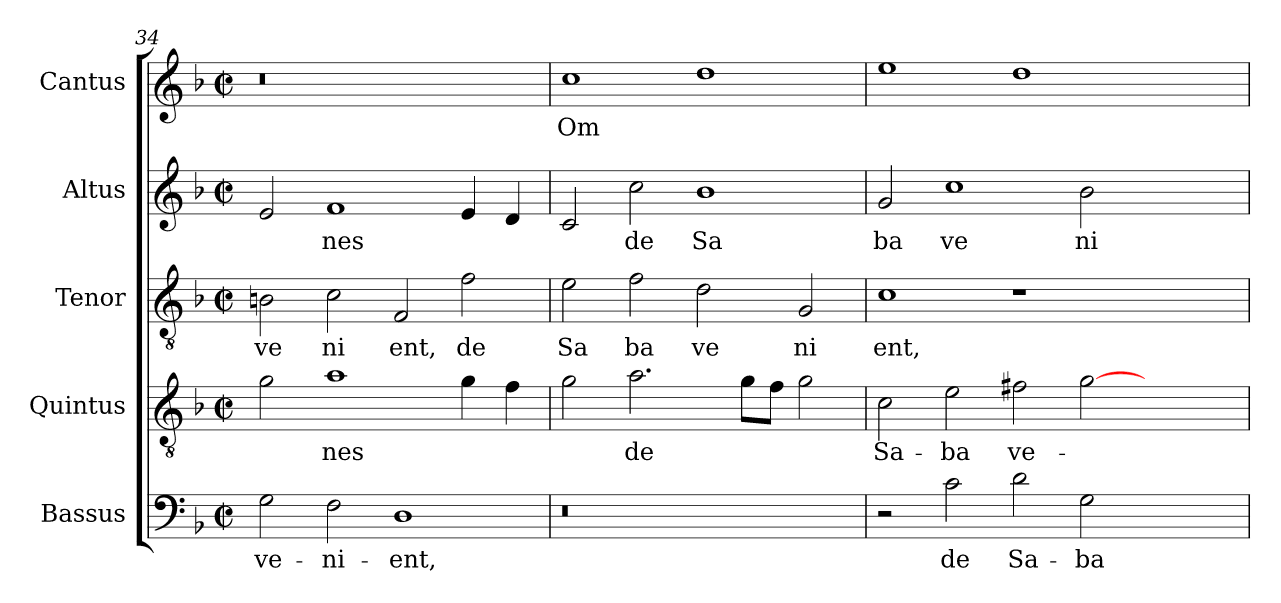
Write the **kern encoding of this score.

**kern	**text	**kern	**text	**kern	**text	**kern	**text	**kern	**text
*part5	*part5	*part4	*part4	*part3	*part3	*part2	*part2	*part1	*part1
*staff5	*staff5	*staff4	*staff4	*staff3	*staff3	*staff2	*staff2	*staff1	*staff1
*I"Bassus	*	*I"Quintus	*	*I"Tenor	*	*I"Altus	*	*I"Cantus	*
*clefF4	*	*clefGv2	*	*clefGv2	*	*clefG2	*	*clefG2	*
*k[b-]	*	*k[b-]	*	*k[b-]	*	*k[b-]	*	*k[b-]	*
*F:	*	*F:	*	*F:	*	*F:	*	*F:	*
*M2/2	*	*M2/2	*	*M2/2	*	*M2/2	*	*M2/2	*
*met(c|)	*	*met(c|)	*	*met(c|)	*	*met(c|)	*	*met(c|)	*
=34	=34	=34	=34	=34	=34	=34	=34	=34	=34
!	!LO:LY:b:cj	!	!	!	!LO:LY:b:cj	!	!	!	!
2G\	ve-	2g\	.	2Bn\	ve	2e/	.	0r	.
!	!LO:LY:b:cj	!	!LO:LY:b:cj	!	!LO:LY:b:cj	!	!LO:LY:b:cj	!	!
2F\	-ni-	1a	-nes	2c\	ni	1f	nes	.	.
!	!LO:LY:b:cj	!	!	!	!LO:LY:b:cj	!	!	!	!
1D	-ent,	.	.	2F/	ent,	.	.	.	.
!	!	!	!	!	!LO:LY:b:cj	!	!	!	!
.	.	4g\	.	2f\	de	4e/	.	.	.
.	.	4f\	.	.	.	4d/	.	.	.
=35	=35	=35	=35	=35	=35	=35	=35	=35	=35
!	!	!	!	!	!LO:LY:b:cj	!	!	!	!LO:LY:b
0r	.	2g\	.	2e\	Sa	2c/	.	1cc	Om
!	!	!	!LO:LY:b:cj	!	!LO:LY:b:cj	!	!LO:LY:b:cj	!	!
.	.	2.a\	de	2f\	ba	2cc\	de	.	.
!	!	!	!	!	!LO:LY:b:cj	!	!LO:LY:b:cj	!	!
.	.	.	.	2d\	ve	1b-	Sa	1dd	.
.	.	8g\L	.	.	.	.	.	.	.
.	.	8f\J	.	.	.	.	.	.	.
!	!	!	!	!	!LO:LY:b:cj	!	!	!	!
.	.	2g\	.	2G/	ni	.	.	.	.
=36	=36	=36	=36	=36	=36	=36	=36	=36	=36
!	!	!	!LO:LY:b:cj	!	!LO:LY:b:cj	!	!LO:LY:b:cj	!	!
2r	.	2c\	Sa-	1c	ent,	2g/	ba	1ee	.
!	!LO:LY:b:cj	!	!LO:LY:b:cj	!	!	!	!LO:LY:b:cj	!	!
2c\	de	2e\	-ba	.	.	1cc	ve	.	.
!	!LO:LY:b:cj	!	!LO:LY:b:cj	!LO:N:vis=1	!	!	!	!	!
2d\	Sa-	2f#X\	ve-	0r	.	.	.	1dd	.
!	!LO:LY:b:cj	!	!	!	!	!	!LO:LY:b:cj	!	!
2G\	-ba	[>2g\	.	.	.	2b-\	ni	.	.
1ryy	.	1ryy	.	.	.	1ryy	.	1ryy	.
=	=	=	=	=	=	=	=	=	=
*-	*-	*-	*-	*-	*-	*-	*-	*-	*-
